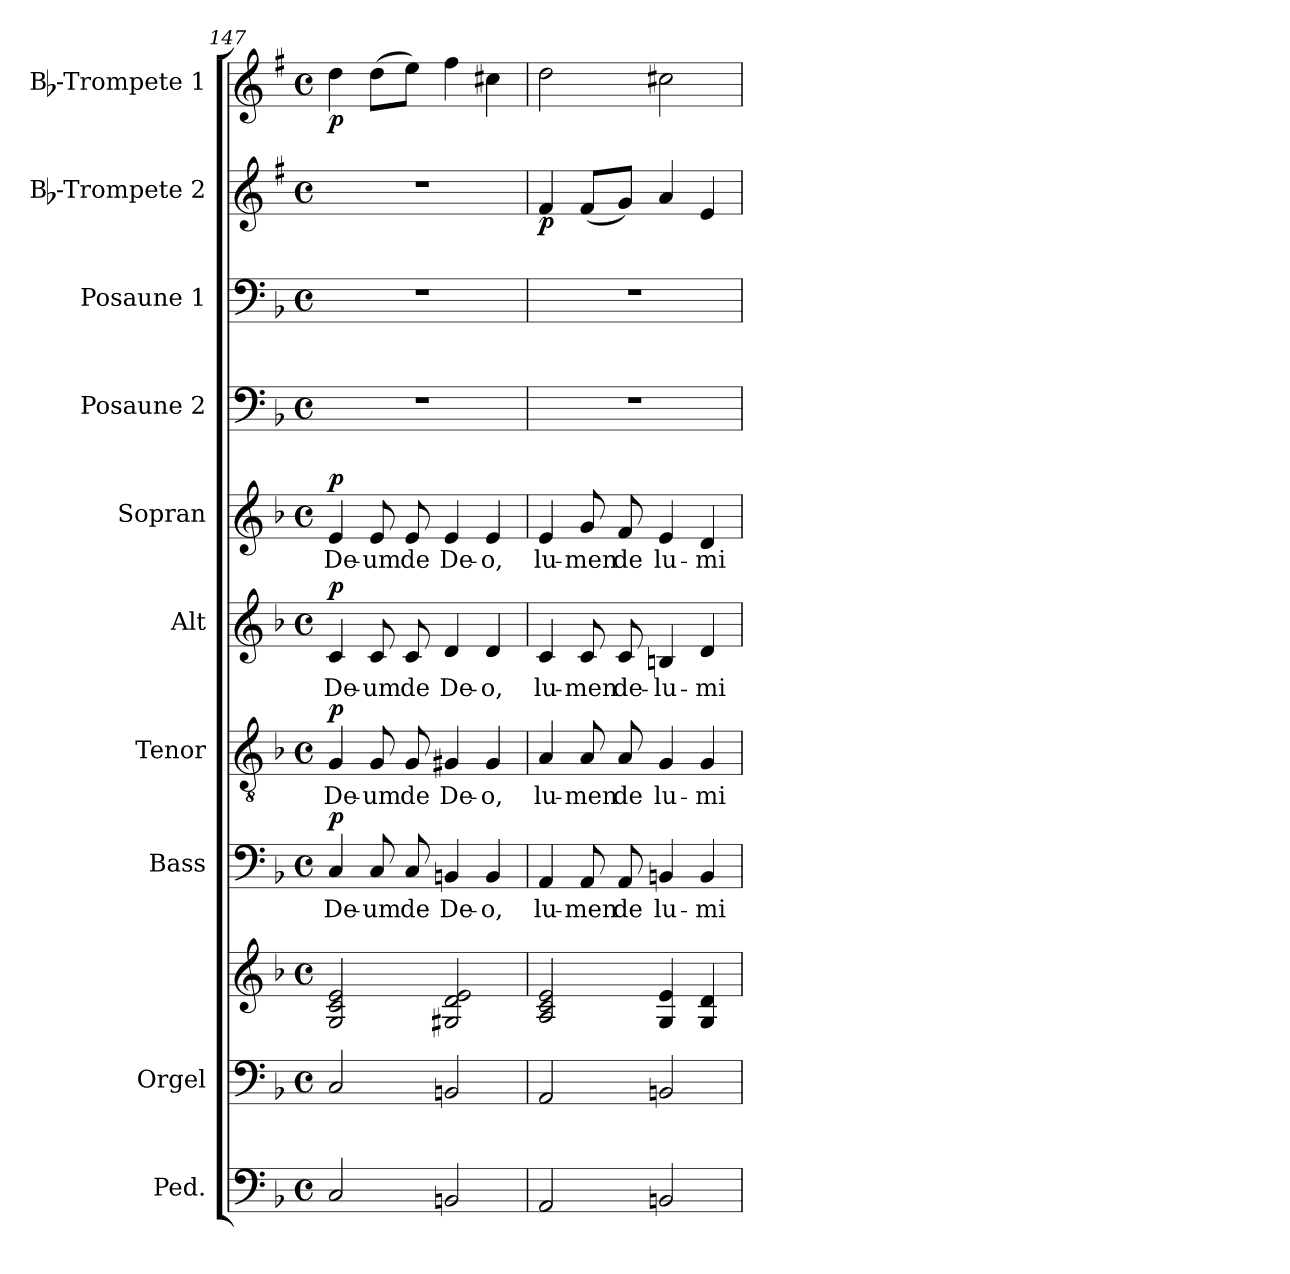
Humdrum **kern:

**kern	**kern	**kern	**kern	**text	**dynam	**kern	**text	**dynam	**kern	**text	**dynam	**kern	**text	**dynam	**kern	**kern	**kern	**dynam	**kern	**dynam
*part10	*part9	*part9	*part8	*part8	*part8	*part7	*part7	*part7	*part6	*part6	*part6	*part5	*part5	*part5	*part4	*part3	*part2	*part2	*part1	*part1
*staff11	*staff10	*staff9	*staff8	*staff8	*staff8	*staff7	*staff7	*staff7	*staff6	*staff6	*staff6	*staff5	*staff5	*staff5	*staff4	*staff3	*staff2	*staff2	*staff1	*staff1
*I"Ped.	*I"Orgel	*	*I"Bass	*	*	*I"Tenor	*	*	*I"Alt	*	*	*I"Sopran	*	*	*I"Posaune 2	*I"Posaune 1	*I"Bb-Trompete 2	*	*I"Bb-Trompete 1	*
*	*I'Org.	*	*I'B.	*	*	*I'T.	*	*	*I'A.	*	*	*I'S.	*	*	*I'Pos. 2	*I'Pos. 1	*I'Bb Trp. 2	*	*I'Bb Trp. 1	*
*clefF4	*clefF4	*clefG2	*clefF4	*	*	*clefGv2	*	*	*clefG2	*	*	*clefG2	*	*	*clefF4	*clefF4	*clefG2	*	*clefG2	*
*ITrd7c12	*	*	*	*	*	*	*	*	*	*	*	*	*	*	*	*	*ITrd1c2	*	*ITrd1c2	*
*k[b-]	*k[b-]	*k[b-]	*k[b-]	*	*	*k[b-]	*	*	*k[b-]	*	*	*k[b-]	*	*	*k[b-]	*k[b-]	*k[b-]	*	*k[b-]	*
*F:	*F:	*F:	*F:	*	*	*F:	*	*	*F:	*	*	*F:	*	*	*F:	*F:	*F:	*	*F:	*
*M4/4	*M4/4	*M4/4	*M4/4	*	*	*M4/4	*	*	*M4/4	*	*	*M4/4	*	*	*M4/4	*M4/4	*M4/4	*	*M4/4	*
*met(c)	*met(c)	*met(c)	*met(c)	*	*	*met(c)	*	*	*met(c)	*	*	*met(c)	*	*	*met(c)	*met(c)	*met(c)	*	*met(c)	*
=147	=147	=147	=147	=147	=147	=147	=147	=147	=147	=147	=147	=147	=147	=147	=147	=147	=147	=147	=147	=147
!	!	!	!	!LO:LY:b	!LO:DY:a	!	!LO:LY:b	!LO:DY:a	!	!LO:LY:b	!LO:DY:a	!	!LO:LY:b	!LO:DY:a	!	!	!	!	!	!LO:DY:b
2CC/	2C/	2G/ 2c/ 2e/	4C/	De-	p	4G/	De-	p	4c/	De-	p	4e/	De-	p	1r	1r	1r	.	4cc\	p
!	!	!	!	!LO:LY:b	!	!	!LO:LY:b	!	!	!LO:LY:b	!	!	!LO:LY:b	!	!	!	!	!	!	!
.	.	.	8C/	-um	.	8G/	-um	.	8c/	-um	.	8e/	-um	.	.	.	.	.	(>8cc\L	.
!	!	!	!	!LO:LY:b	!	!	!LO:LY:b	!	!	!LO:LY:b	!	!	!LO:LY:b	!	!	!	!	!	!	!
.	.	.	8C/	de	.	8G/	de	.	8c/	de	.	8e/	de	.	.	.	.	.	8dd\J)	.
!	!	!	!	!LO:LY:b	!	!	!LO:LY:b	!	!	!LO:LY:b	!	!	!LO:LY:b	!	!	!	!	!	!	!
2BBBn/	2BBn/	2G#X/ 2d/ 2e/	4BBn/	De-	.	4G#X/	De-	.	4d/	De-	.	4e/	De-	.	.	.	.	.	4ee\	.
!	!	!	!	!LO:LY:b	!	!	!LO:LY:b	!	!	!LO:LY:b	!	!	!LO:LY:b	!	!	!	!	!	!	!
.	.	.	4BB/	-o,	.	4G#/	-o,	.	4d/	-o,	.	4e/	-o,	.	.	.	.	.	4bn\	.
=148	=148	=148	=148	=148	=148	=148	=148	=148	=148	=148	=148	=148	=148	=148	=148	=148	=148	=148	=148	=148
!	!	!	!	!LO:LY:b	!	!	!LO:LY:b	!	!	!LO:LY:b	!	!	!LO:LY:b	!	!	!	!	!LO:DY:b	!	!
2AAA/	2AA/	2A/ 2c/ 2e/	4AA/	lu-	.	4A/	lu-	.	4c/	lu-	.	4e/	lu-	.	1r	1r	4e/	p	2cc\	.
!	!	!	!	!LO:LY:b	!	!	!LO:LY:b	!	!	!LO:LY:b	!	!	!LO:LY:b	!	!	!	!	!	!	!
.	.	.	8AA/	-men	.	8A/	-men	.	8c/	-men	.	8g/	-men	.	.	.	(<8e/L	.	.	.
!	!	!	!	!LO:LY:b	!	!	!LO:LY:b	!	!	!LO:LY:b	!	!	!LO:LY:b	!	!	!	!	!	!	!
.	.	.	8AA/	de	.	8A/	de	.	8c/	de-	.	8f/	de	.	.	.	8f/J)	.	.	.
!	!	!	!	!LO:LY:b	!	!	!LO:LY:b	!	!	!LO:LY:b	!	!	!LO:LY:b	!	!	!	!	!	!	!
2BBBn/	2BBn/	4G/ 4e/	4BBn/	lu-	.	4G/	lu-	.	4Bn/	-lu-	.	4e/	lu-	.	.	.	4g/	.	2bn\	.
!	!	!	!	!LO:LY:b	!	!	!LO:LY:b	!	!	!LO:LY:b	!	!	!LO:LY:b	!	!	!	!	!	!	!
.	.	4G/ 4d/	4BB/	-mi-	.	4G/	-mi-	.	4d/	-mi-	.	4d/	-mi-	.	.	.	4d/	.	.	.
=	=	=	=	=	=	=	=	=	=	=	=	=	=	=	=	=	=	=	=	=
*-	*-	*-	*-	*-	*-	*-	*-	*-	*-	*-	*-	*-	*-	*-	*-	*-	*-	*-	*-	*-
